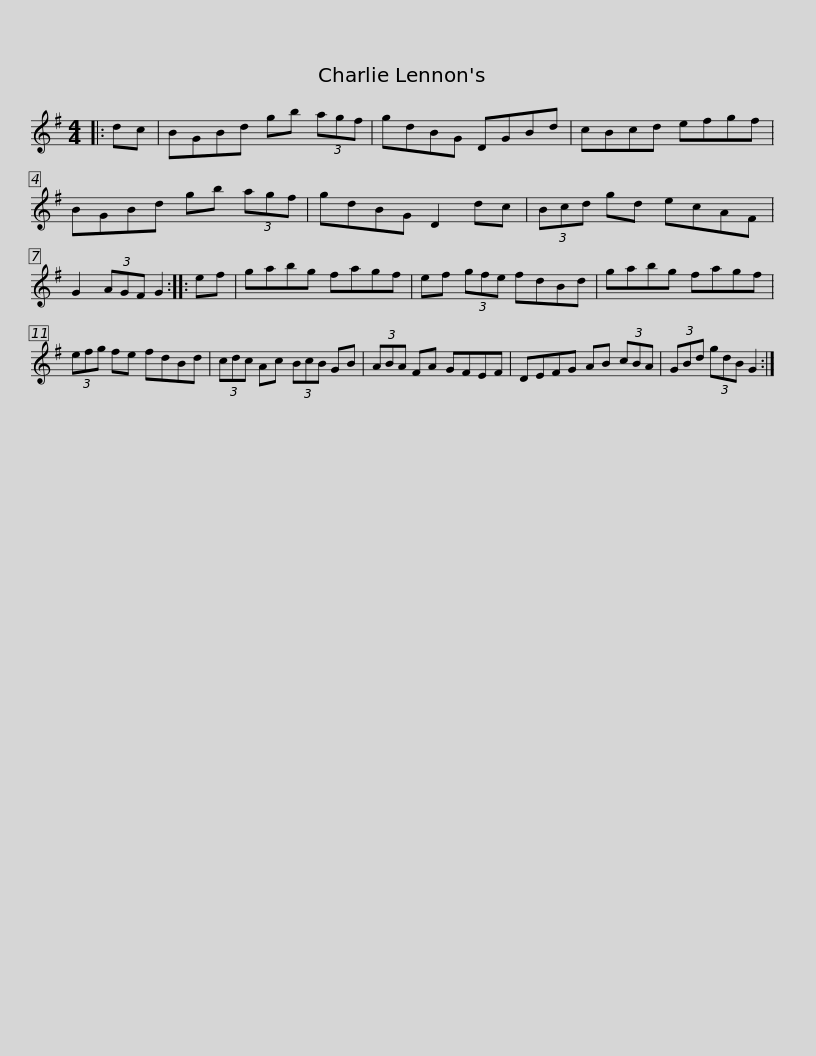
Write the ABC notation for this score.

X:1
L:1/8
M:4/4
I:linebreak $
K:G
V:1 treble
V:1
|: dc | BGBd gb (3agf | gdBG DGBd | cBcd efgf | BGBd gb (3agf |$ %5
 gdBG D2 dc | (3Bcd gd ecAF | G2 (3AGF G2 :: ef | gabg fagf | %10
 ef (3gfe fdBd |$ gabg fagf | (3efg fe fdBd | (3cdc Ac (3BcB GB | (3ABA FA GFEF | %15
 DEFG AB (3cBA |$ (3GBd (3gdB G2 :| %17
